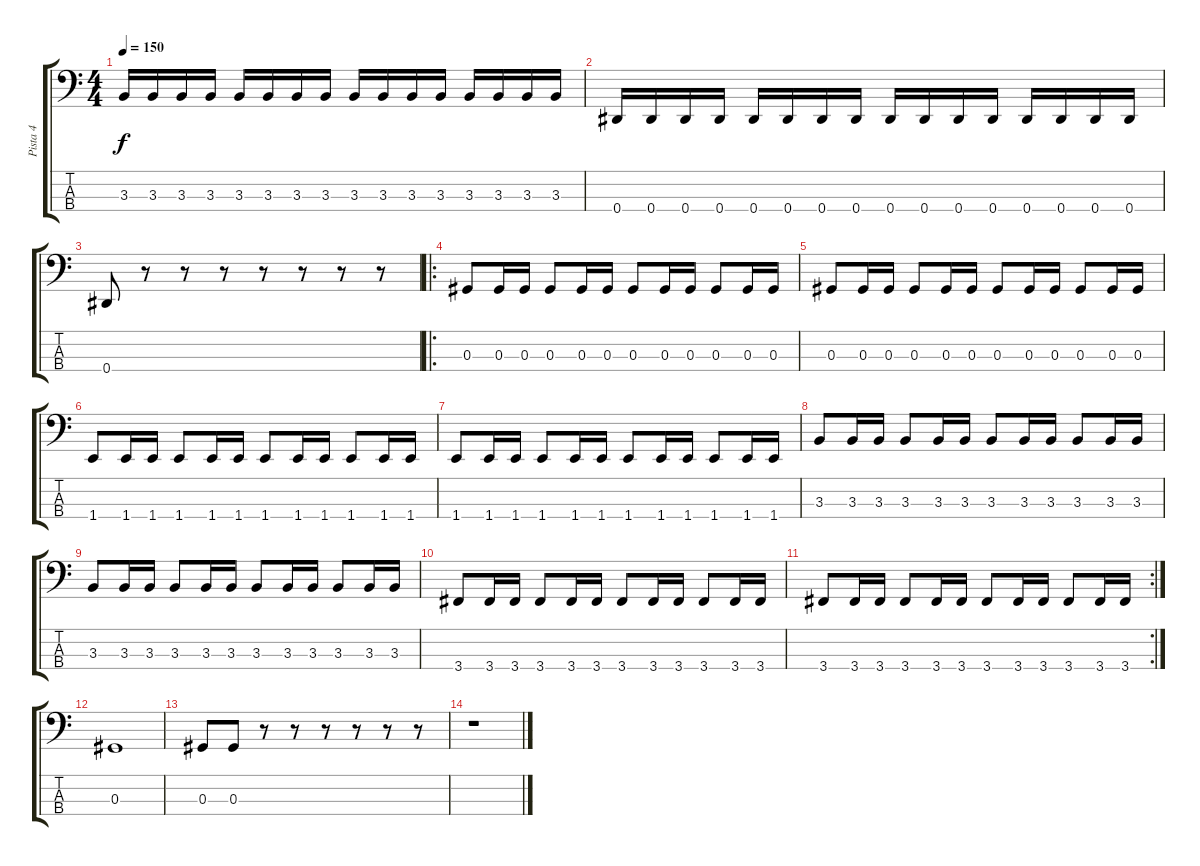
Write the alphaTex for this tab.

\track ("Pista 4" "Pista 4") {instrument electricbassfinger}
\staff {score tabs}
\tuning (Gb2 Db2 Ab1 Eb1) {hide}
\ts (4 4)
\tempo 150
\clef f4
\ks c
3.3.16{dy f} 3.3.16 3.3.16 3.3.16 3.3.16 3.3.16 3.3.16 3.3.16 3.3.16 3.3.16 3.3.16 3.3.16 3.3.16 3.3.16 3.3.16 3.3.16 |
0.4.16 0.4.16 0.4.16 0.4.16 0.4.16 0.4.16 0.4.16 0.4.16 0.4.16 0.4.16 0.4.16 0.4.16 0.4.16 0.4.16 0.4.16 0.4.16 |
0.4.8 r.8 r.8 r.8 r.8 r.8 r.8 r.8 |
\ro
0.3.8 0.3.16 0.3.16 0.3.8 0.3.16 0.3.16 0.3.8 0.3.16 0.3.16 0.3.8 0.3.16 0.3.16 |
0.3.8 0.3.16 0.3.16 0.3.8 0.3.16 0.3.16 0.3.8 0.3.16 0.3.16 0.3.8 0.3.16 0.3.16 |
1.4.8 1.4.16 1.4.16 1.4.8 1.4.16 1.4.16 1.4.8 1.4.16 1.4.16 1.4.8 1.4.16 1.4.16 |
1.4.8 1.4.16 1.4.16 1.4.8 1.4.16 1.4.16 1.4.8 1.4.16 1.4.16 1.4.8 1.4.16 1.4.16 |
3.3.8 3.3.16 3.3.16 3.3.8 3.3.16 3.3.16 3.3.8 3.3.16 3.3.16 3.3.8 3.3.16 3.3.16 |
3.3.8 3.3.16 3.3.16 3.3.8 3.3.16 3.3.16 3.3.8 3.3.16 3.3.16 3.3.8 3.3.16 3.3.16 |
3.4.8 3.4.16 3.4.16 3.4.8 3.4.16 3.4.16 3.4.8 3.4.16 3.4.16 3.4.8 3.4.16 3.4.16 |
\rc 2
3.4.8 3.4.16 3.4.16 3.4.8 3.4.16 3.4.16 3.4.8 3.4.16 3.4.16 3.4.8 3.4.16 3.4.16 |
0.3.1 |
0.3.8 0.3.8 r.8 r.8 r.8 r.8 r.8 r.8 |
r.1
